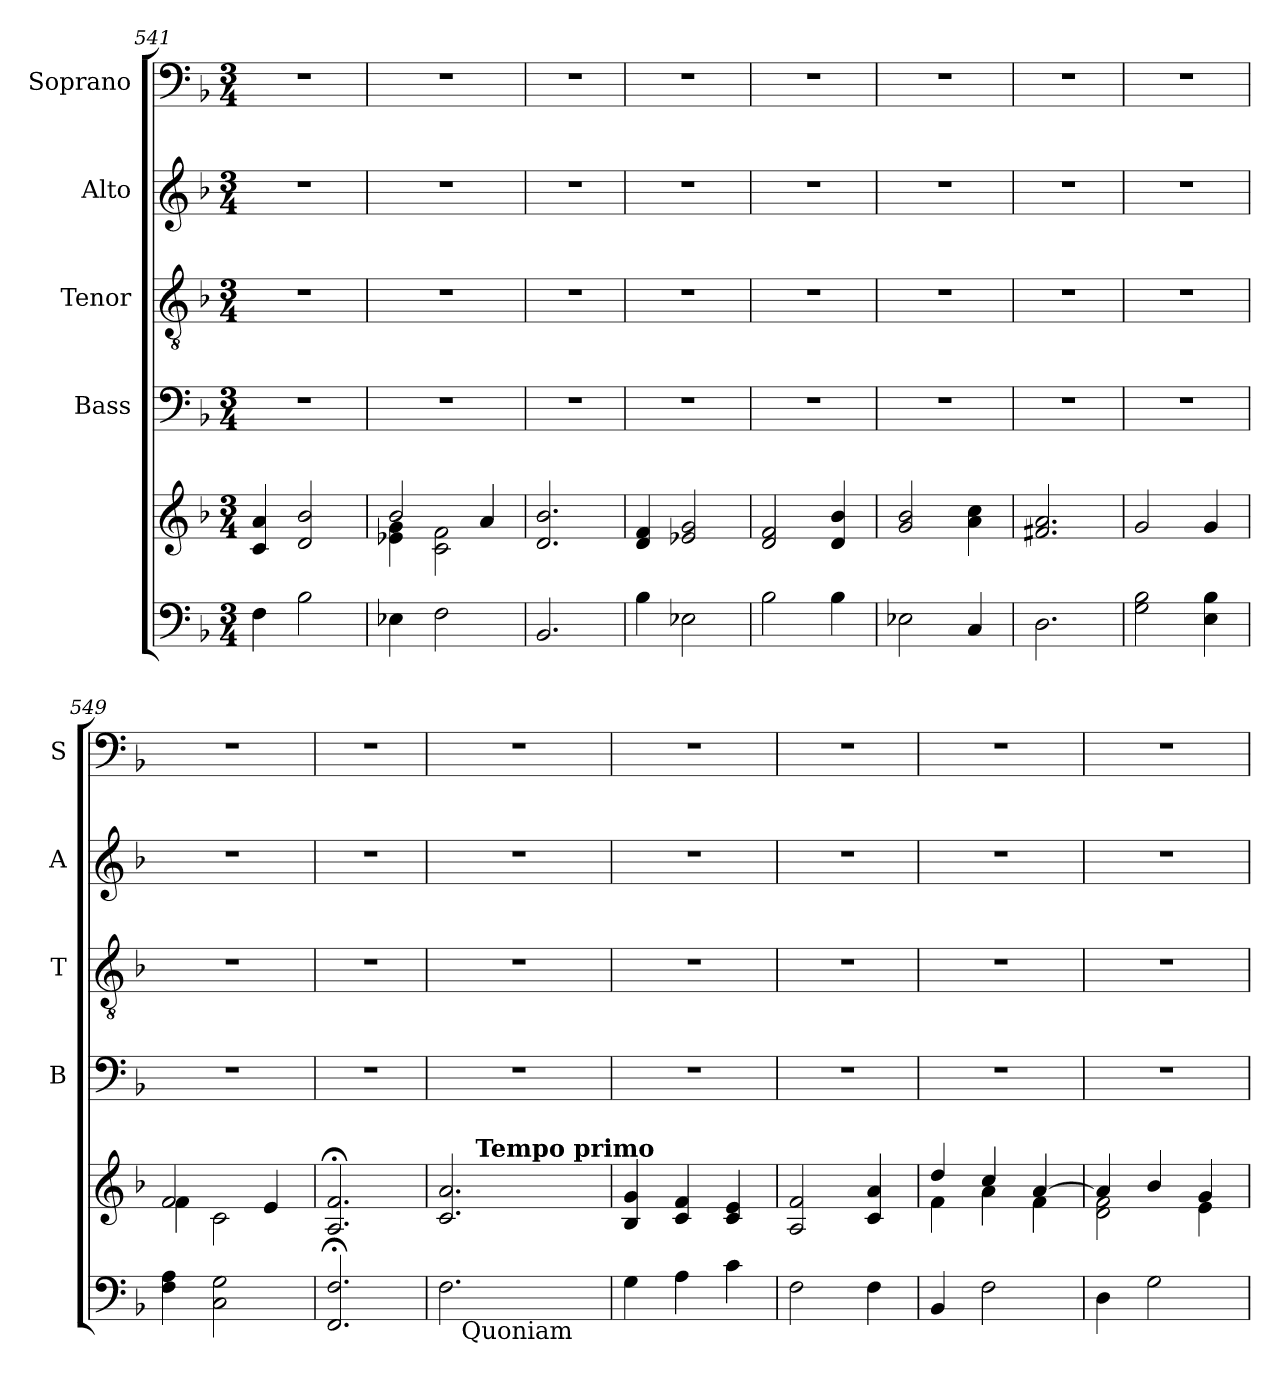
**kern	**kern	**kern	**kern	**kern	**kern
*part6	*part5	*part4	*part3	*part2	*part1
*staff6	*staff5	*staff4	*staff3	*staff2	*staff1
*	*	*I"Bass	*I"Tenor	*I"Alto	*I"Soprano
*	*	*I'B	*I'T	*I'A	*I'S
!!LO:LB:g=z
*clefF4	*clefG2	*clefF4	*clefGv2	*clefG2	*clefF4
*k[b-]	*k[b-]	*k[b-]	*k[b-]	*k[b-]	*k[b-]
*F:	*F:	*F:	*F:	*F:	*F:
*M3/4	*M3/4	*M3/4	*M3/4	*M3/4	*M3/4
=541	=541	=541	=541	=541	=541
4F\	4c/ 4a/	2.r	2.r	2.r	2.r
2B-\	2d/ 2b-/	.	.	.	.
=542	=542	=542	=542	=542	=542
*	*^	*	*	*	*
4E-X\	2b-/	4e-X\ 4g\	2.r	2.r	2.r	2.r
2F\	.	2c\ 2f\	.	.	.	.
.	4a/	.	.	.	.	.
*	*v	*v	*	*	*	*
=543	=543	=543	=543	=543	=543
2.BB-/	2.d/ 2.b-/	2.r	2.r	2.r	2.r
=544	=544	=544	=544	=544	=544
4B-\	4d/ 4f/	2.r	2.r	2.r	2.r
2E-X\	2e-X/ 2g/	.	.	.	.
=545	=545	=545	=545	=545	=545
2B-\	2d/ 2f/	2.r	2.r	2.r	2.r
4B-\	4d/ 4b-/	.	.	.	.
=546	=546	=546	=546	=546	=546
2E-X\	2g/ 2b-/	2.r	2.r	2.r	2.r
4C/	4a\ 4cc\	.	.	.	.
=547	=547	=547	=547	=547	=547
2.D\	2.f#X/ 2.a/	2.r	2.r	2.r	2.r
!!LO:LB:g=z
=548	=548	=548	=548	=548	=548
2G\ 2B-\	2g/	2.r	2.r	2.r	2.r
4E\ 4B-\	4g/	.	.	.	.
=549	=549	=549	=549	=549	=549
*	*^	*	*	*	*
4F\ 4A\	2f/	4f\	2.r	2.r	2.r	2.r
2C\ 2G\	.	2c\	.	.	.	.
.	4e/	.	.	.	.	.
*	*v	*v	*	*	*	*
=550	=550	=550	=550	=550	=550
2.FF/; 2.F/;	2.A/; 2.f/;	2.r	2.r	2.r	2.r
=551	=551	=551	=551	=551	=551
*^	*^	*	*	*	*
2.F\	16ryy	2.c/ 2.a/	16.ryy	2.r	2.r	2.r	2.r
!	!LO:TX:b:t=Quoniam	!	!	!	!	!	!
.	2ryy	.	.	.	.	.	.
!	!	!	!LO:TX:a:B:t=Tempo primo	!	!	!	!
.	.	.	2ryy	.	.	.	.
.	8.ryy	.	.	.	.	.	.
.	.	.	8ryy	.	.	.	.
.	.	.	32ryy	.	.	.	.
*v	*v	*	*	*	*	*	*
*	*v	*v	*	*	*	*
=552	=552	=552	=552	=552	=552
4G\	4B-/ 4g/	2.r	2.r	2.r	2.r
4A\	4c/ 4f/	.	.	.	.
4c\	4c/ 4e/	.	.	.	.
=553	=553	=553	=553	=553	=553
2F\	2A/ 2f/	2.r	2.r	2.r	2.r
4F\	4c/ 4a/	.	.	.	.
!!LO:LB:g=z
=554	=554	=554	=554	=554	=554
*	*^	*	*	*	*
4BB-/	4dd/	4f\	2.r	2.r	2.r	2.r
2F\	4cc/	4a\	.	.	.	.
.	[>4a/	4f\	.	.	.	.
=555	=555	=555	=555	=555	=555	=555
4D\	4a/]	2d\ 2f\	2.r	2.r	2.r	2.r
2G\	4b-/	.	.	.	.	.
.	4g/	4e\	.	.	.	.
*	*v	*v	*	*	*	*
=	=	=	=	=	=
*-	*-	*-	*-	*-	*-
